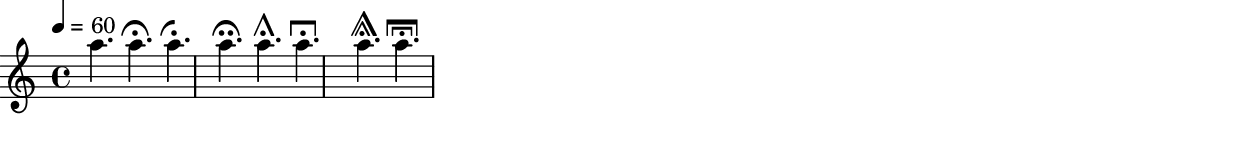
%% Generated by lilypond-book
%% Options: [exampleindent=10.16\mm,indent=0\mm,line-width=160\mm,paper-height=845.047\pt,paper-width=597.508\pt,papersize='(cons (* 597.508 pt) (* 845.047 pt))]
\include "lilypond-book-preamble.ly"


% ****************************************************************
% Start cut-&-pastable-section
% ****************************************************************

#(ly:set-option 'eps-box-padding 3.000000)



\paper {
  #(set-paper-size '(cons (* 597.508 pt) (* 845.047 pt)))
  indent = 0\mm
  line-width = 160\mm
  % offset the left padding, also add 1mm as lilypond creates cropped
  % images with a little space on the right
  line-width = #(- line-width (* mm  3.000000) (* mm 1))
}

\layout {
  
}




% ****************************************************************
% ly snippet:
% ****************************************************************
\sourcefilename "/lilypond-2.25.21/input/regression/fermata-dot-position.ly"
\sourcefileline 0
\version "2.23.12"

\header {

texidoc = "Fermatas have an appropriate distance to dots, note
heads and other articulations.

"

}

\relative c''' {
  \tempo 4 = 60
  a4.
  a4.\fermata
  a4.\henzeshortfermata
  a4.\henzelongfermata
  a4.\shortfermata
  a4.\longfermata
  a4.\veryshortfermata
  a4.\verylongfermata
}

\relative c''' {
  \tempo 4 = 60
  a4->
  a4->\fermata
  a4->\henzeshortfermata
  a4->\henzelongfermata
  a4->\shortfermata
  a4->\longfermata
  a4->\veryshortfermata
  a4->\verylongfermata
}





% ****************************************************************
% end ly snippet
% ****************************************************************
